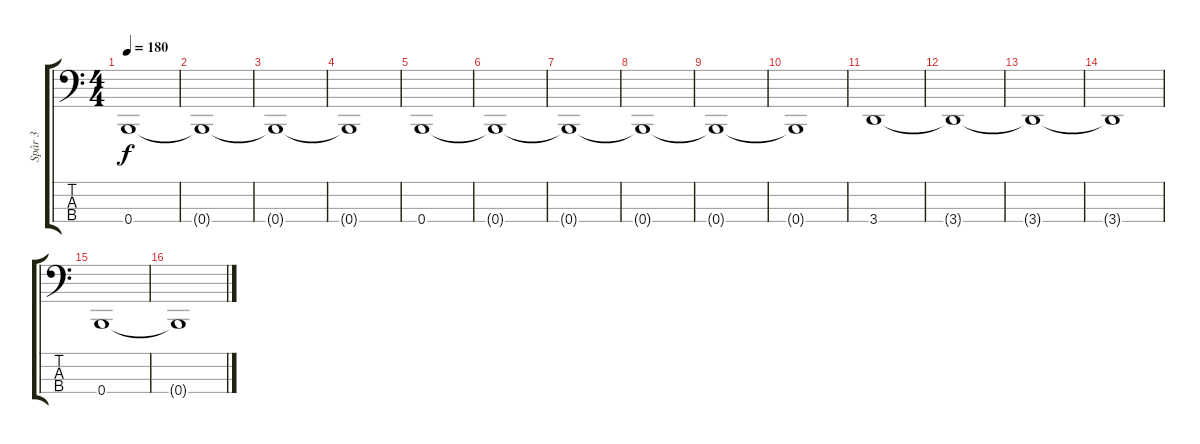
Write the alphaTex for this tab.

\track ("Spår 3" "Spår 3") {instrument electricbassfinger}
\staff {score tabs}
\tuning (D2 A1 E1 B0) {hide}
\ts (4 4)
\tempo 180
\clef f4
\ks c
0.4.1{dy f instrument electricbassfinger} |
0.4{t}.1 |
0.4{t}.1 |
0.4{t}.1 |
0.4.1 |
0.4{t}.1 |
0.4{t}.1 |
0.4{t}.1 |
0.4{t}.1 |
0.4{t}.1 |
3.4.1 |
3.4{t}.1 |
3.4{t}.1 |
3.4{t}.1 |
0.4.1 |
0.4{t}.1
